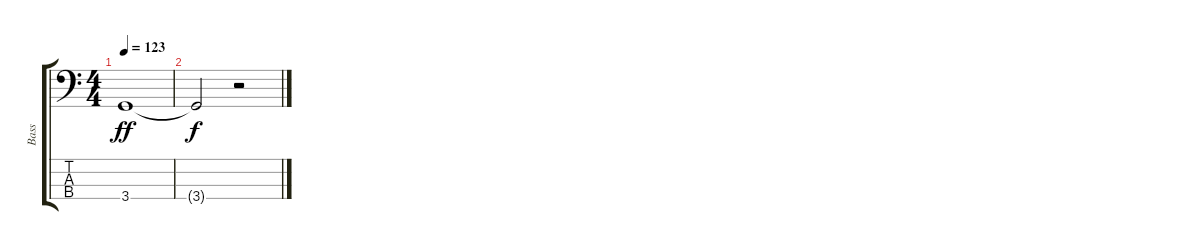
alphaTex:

\track ("Bass" "Bass") {instrument fretlessbass}
\staff {score tabs}
\tuning (G2 D2 A1 E1) {hide}
\ts (4 4)
\tempo 123
\clef f4
\ks c
3.4.1{dy ff} |
3.4{t}.2{dy f} r.2
